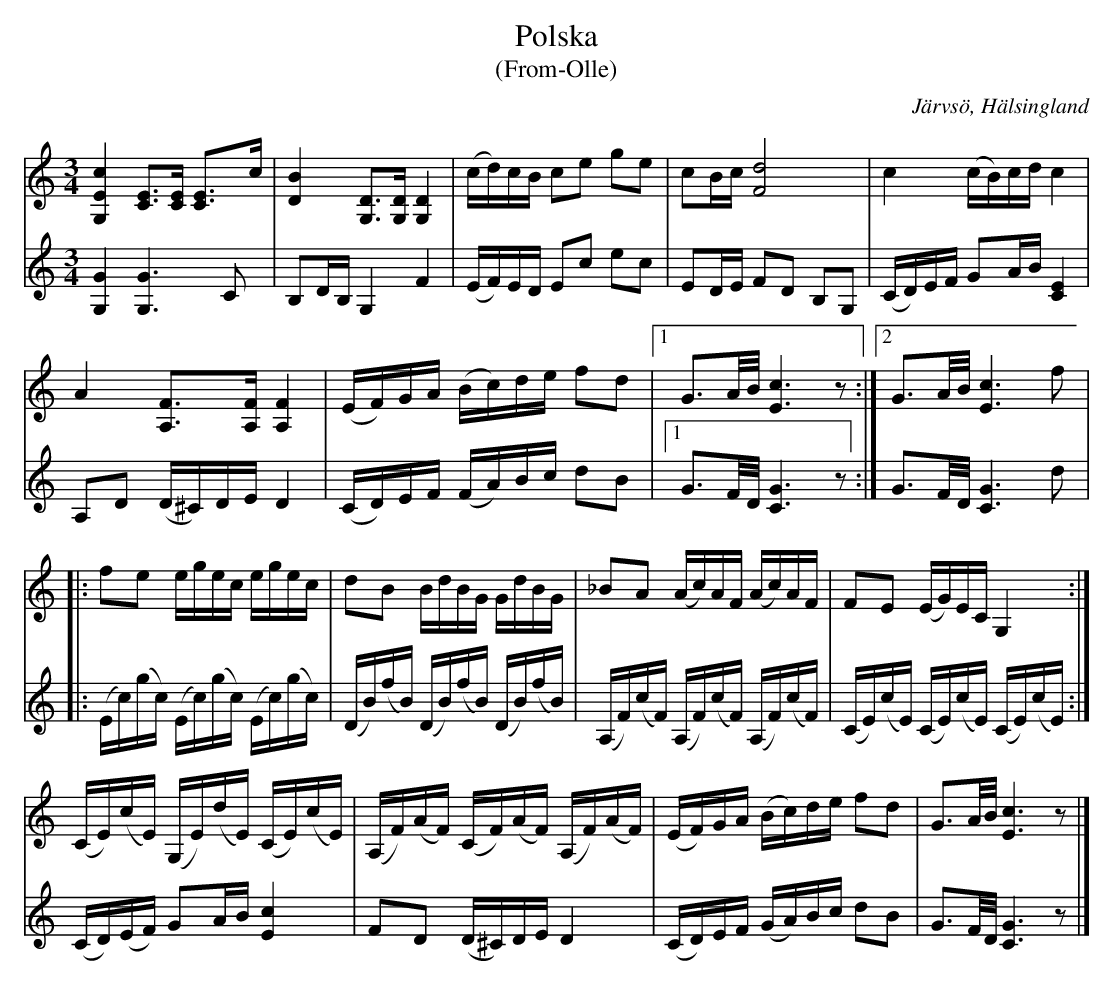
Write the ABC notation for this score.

X:1
T:Polska
T:(From-Olle)
O:Järvsö, Hälsingland
L:1/16
M:3/4
K:C
V:1
[G,4E4c4] [C3E3][CE] [C3E3]c | [B4D4] [D3G,3][DG,] [D4G,4] | (cd)cB c2e2 g2e2 | c2Bc [F8d8] | c4 (cB)cd c4 |
A4 [F3A,3][FA,] [F4A,4] | (EF)GA (Bc)de f2d2 |1 G3A/B/ [c6E6] z2 :|2 G3A/B/ [c6E6] f2 |
|: f2e2  egec egec | d2B2 BdBG GdBG | _B2A2 (Ac)AF (Ac)AF | F2E2 (EG)EC G,4 :|
(CE)(cE) (G,E)(dE) (CE)(cE) | (A,F)(AF) (CF)(AF) (A,F)(AF) | (EF)GA (Bc)de f2d2 | G3A/B/ [c6E6] z2 |]
V:2
[G4G,4][G6G,6] C2 | B,2DB, G,4 F4 | (EF)ED E2c2 e2c2 | E2DE F2D2 B,2G,2 | (CD)EF G2AB [E4C4] |
A,2D2 (D^C)DE D4 | (CD)EF (FA)Bc d2B2 |1 G3F/D/ [C6G6] z2 :| G3F/D/ [C6G6]  d2 |
|: (Ec)(gc) (Ec)(gc) (Ec)(gc) | (DB)(fB) (DB)(fB) (DB)(fB) | (A,F)(cF) (A,F)(cF) (A,F)(cF) | (CE)(cE) (CE)(cE) (CE)(cE) :|
(CD)(EF) G2AB [c4E4] | F2D2 (D^C)DE D4 | (CD)EF (GA)Bc d2B2 | G3F/D/ [C6G6] z2 |]
